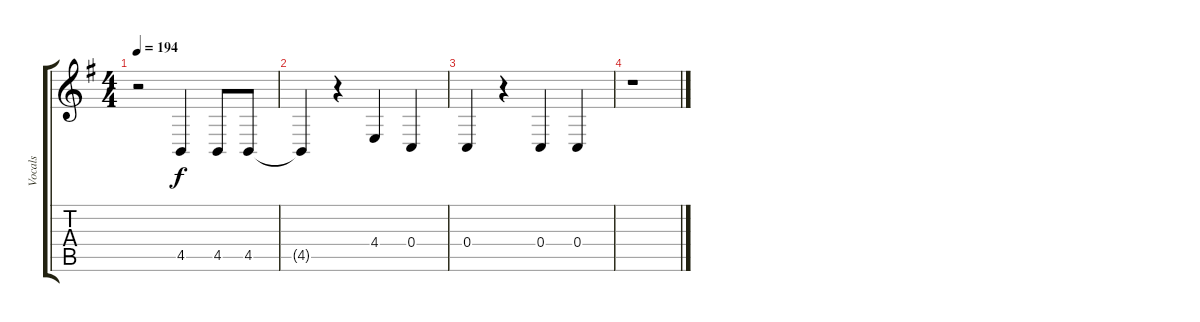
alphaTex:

\track ("Vocals" "Vocals") {instrument sopranosax}
\staff {score tabs}
\tuning (D4 A3 F3 C3 G2 D2) {hide}
\ts (4 4)
\tempo 194
\clef g2
\ks eminor
r.2{dy f} 4.5.4 4.5.8 4.5.8 |
4.5{t}.4 r.4 4.4.4 0.4.4 |
0.4.4 r.4 0.4.4 0.4.4 |
r.1
